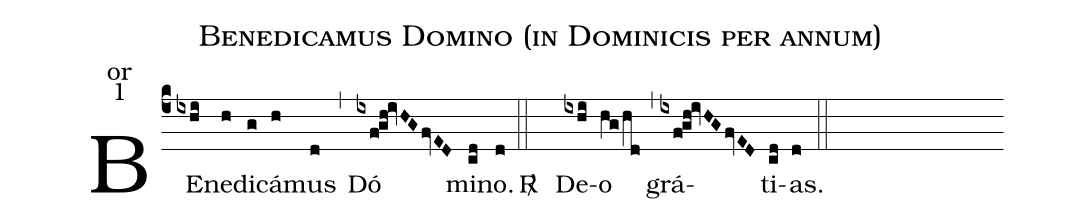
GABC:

name:Benedicamus Domino (in Dominicis per annum);
office-part:or;
mode:1;
%%
(c4) BE(ixhi)ne(h)di(g)cá(h)mus(d) (,) Dó(ixf!gh!ivHGfvED) mi(cd)no.(d) (::)
<sp>R/</sp> () De(ixhi)o(hg/hd) (,)  grá(/ixf!gh!ivHGfvED)ti(cd)as.(d) (::)
